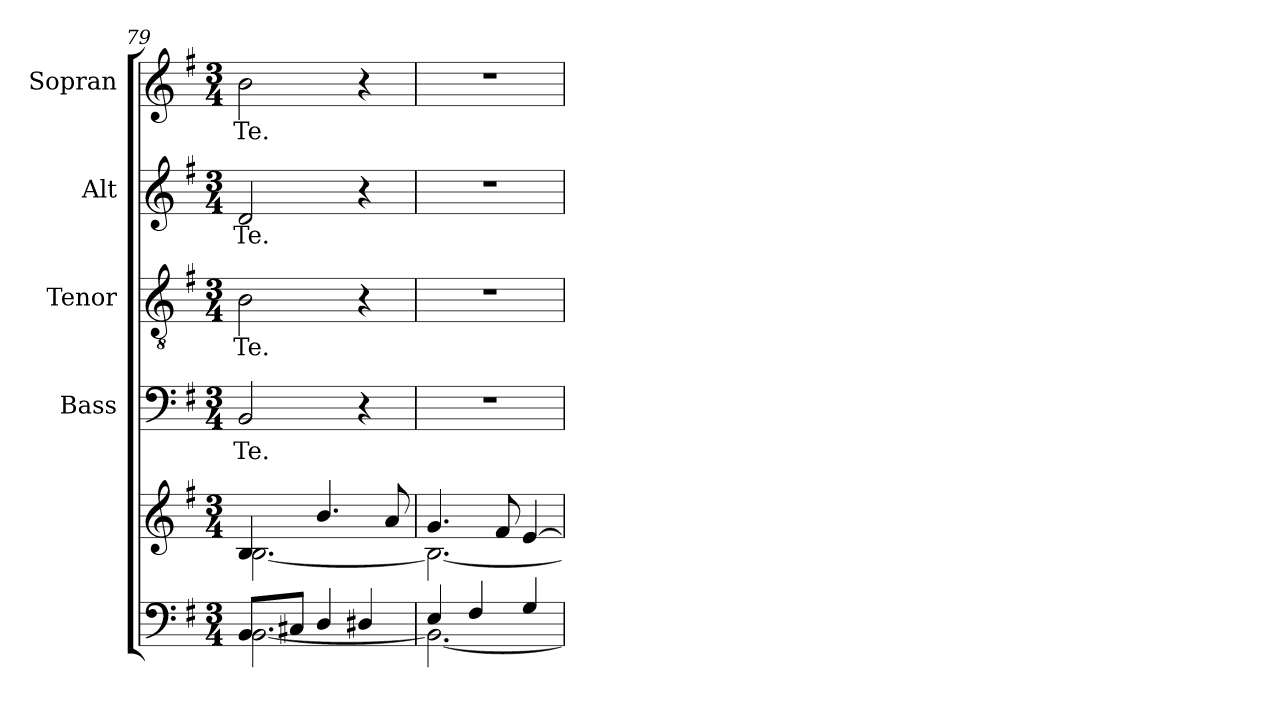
**kern	**kern	**kern	**text	**kern	**text	**kern	**text	**kern	**text
*part5	*part5	*part4	*part4	*part3	*part3	*part2	*part2	*part1	*part1
*staff6	*staff5	*staff4	*staff4	*staff3	*staff3	*staff2	*staff2	*staff1	*staff1
*	*	*I"Bass	*	*I"Tenor	*	*I"Alt	*	*I"Sopran	*
*	*	*I'B.	*	*I'T.	*	*I'A.	*	*I'S.	*
*clefF4	*clefG2	*clefF4	*	*clefGv2	*	*clefG2	*	*clefG2	*
*k[f#]	*k[f#]	*k[f#]	*	*k[f#]	*	*k[f#]	*	*k[f#]	*
*G:	*G:	*G:	*	*G:	*	*G:	*	*G:	*
*M3/4	*M3/4	*M3/4	*	*M3/4	*	*M3/4	*	*M3/4	*
=79	=79	=79	=79	=79	=79	=79	=79	=79	=79
*^	*^	*	*	*	*	*	*	*	*
!	!	!	!	!	!LO:LY:b	!	!LO:LY:b	!	!LO:LY:b	!	!LO:LY:b
8BB/L	[<2.BB\	4B/	[<2.B\	2BB/	Te.	2B\	Te.	2d/	Te.	2b\	Te.
8C#X/J	.	.	.	.	.	.	.	.	.	.	.
4D/	.	4.b/	.	.	.	.	.	.	.	.	.
4D#X/	.	.	.	4r	.	4r	.	4r	.	4r	.
.	.	8a/	.	.	.	.	.	.	.	.	.
=80	=80	=80	=80	=80	=80	=80	=80	=80	=80	=80	=80
4E/	2.BB\_	4.g/	2.B\_	2.r	.	2.r	.	2.r	.	2.r	.
4F#/	.	.	.	.	.	.	.	.	.	.	.
.	.	8f#/	.	.	.	.	.	.	.	.	.
4G/	.	[>4e/	.	.	.	.	.	.	.	.	.
*v	*v	*	*	*	*	*	*	*	*	*	*
*	*v	*v	*	*	*	*	*	*	*	*
=	=	=	=	=	=	=	=	=	=
*-	*-	*-	*-	*-	*-	*-	*-	*-	*-
